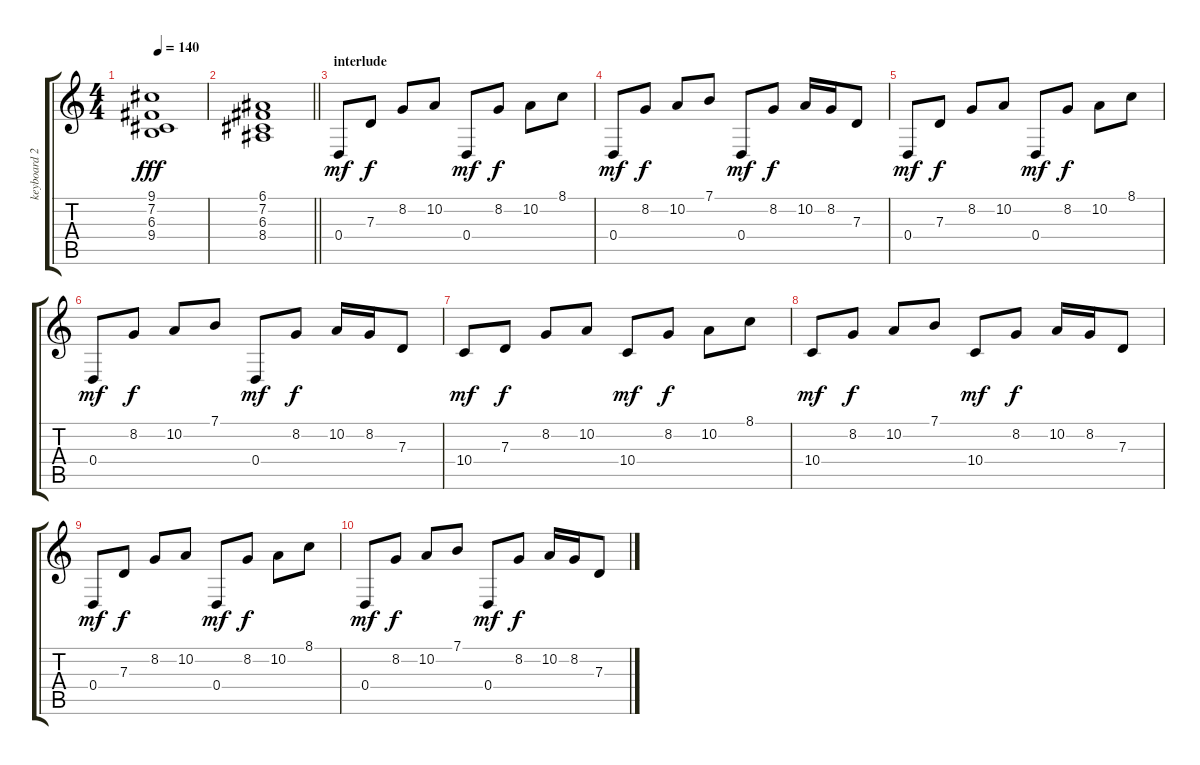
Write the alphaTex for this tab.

\track ("keyboard 2" "keyboard 2") {instrument pad4choir}
\staff {score tabs}
\tuning (E4 B3 G3 D3 A2 D2) {hide}
\ts (4 4)
\tempo 140
\clef g2
\ks c
(9.1 7.2 6.3 9.4).1{dy fff} |
\barLineRight lightlight
(6.1 7.2 6.3 8.4).1 |
\section ("" "interlude")
0.4.8{dy mf balance 16 instrument electricgrandpiano} 7.3.8{dy f} 8.2.8 10.2.8 0.4.8{dy mf} 8.2.8{dy f} 10.2.8 8.1.8 |
0.4.8{dy mf} 8.2.8{dy f} 10.2.8 7.1.8 0.4.8{dy mf} 8.2.8{dy f} 10.2.16 8.2.16 7.3.8 |
0.4.8{dy mf} 7.3.8{dy f} 8.2.8 10.2.8 0.4.8{dy mf} 8.2.8{dy f} 10.2.8 8.1.8 |
0.4.8{dy mf} 8.2.8{dy f} 10.2.8 7.1.8 0.4.8{dy mf} 8.2.8{dy f} 10.2.16 8.2.16 7.3.8 |
10.4.8{dy mf} 7.3.8{dy f} 8.2.8 10.2.8 10.4.8{dy mf} 8.2.8{dy f} 10.2.8 8.1.8 |
10.4.8{dy mf} 8.2.8{dy f} 10.2.8 7.1.8 10.4.8{dy mf} 8.2.8{dy f} 10.2.16 8.2.16 7.3.8 |
0.4.8{dy mf} 7.3.8{dy f} 8.2.8 10.2.8 0.4.8{dy mf} 8.2.8{dy f} 10.2.8 8.1.8 |
0.4.8{dy mf} 8.2.8{dy f} 10.2.8 7.1.8 0.4.8{dy mf} 8.2.8{dy f} 10.2.16 8.2.16 7.3.8
